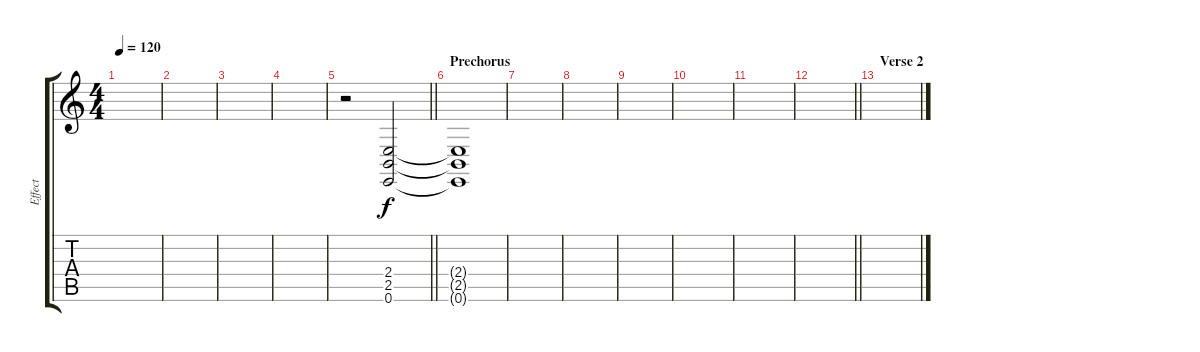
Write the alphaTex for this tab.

\track ("Effect" "Effect") {instrument reversecymbal}
\staff {score tabs}
\tuning (E4 B3 G3 D3 A2 E2) {hide}
\ts (4 4)
\tempo 120
\clef g2
\ks c
|
|
|
|
\barLineRight lightlight
r.2 (2.4 2.5 0.6).2 |
\section ("" "Prechorus")
(2.4{t} 2.5{t} 0.6{t}).1 |
|
|
|
|
|
\barLineRight lightlight
|
\section ("" "Verse 2")
